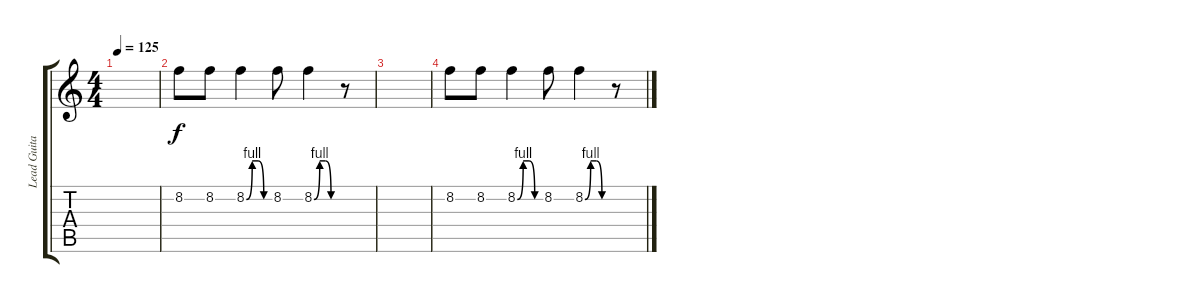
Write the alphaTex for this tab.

\track ("Lead Guitar" "Lead Guita") {instrument distortionguitar}
\staff {score tabs}
\tuning (D4 A3 F3 C3 G2 D2) {hide}
\ts (4 4)
\tempo 125
\clef g2
\ks c
|
8.2.8 8.2.8 8.2{be (custom 0 0 15 4 30 4 45 0 60 0)}.4 8.2.8 8.2{be (custom 0 0 15 4 30 4 45 0 60 0)}.4 r.8 |
|
8.2.8 8.2.8 8.2{be (custom 0 0 15 4 30 4 45 0 60 0)}.4 8.2.8 8.2{be (custom 0 0 15 4 30 4 45 0 60 0)}.4 r.8
